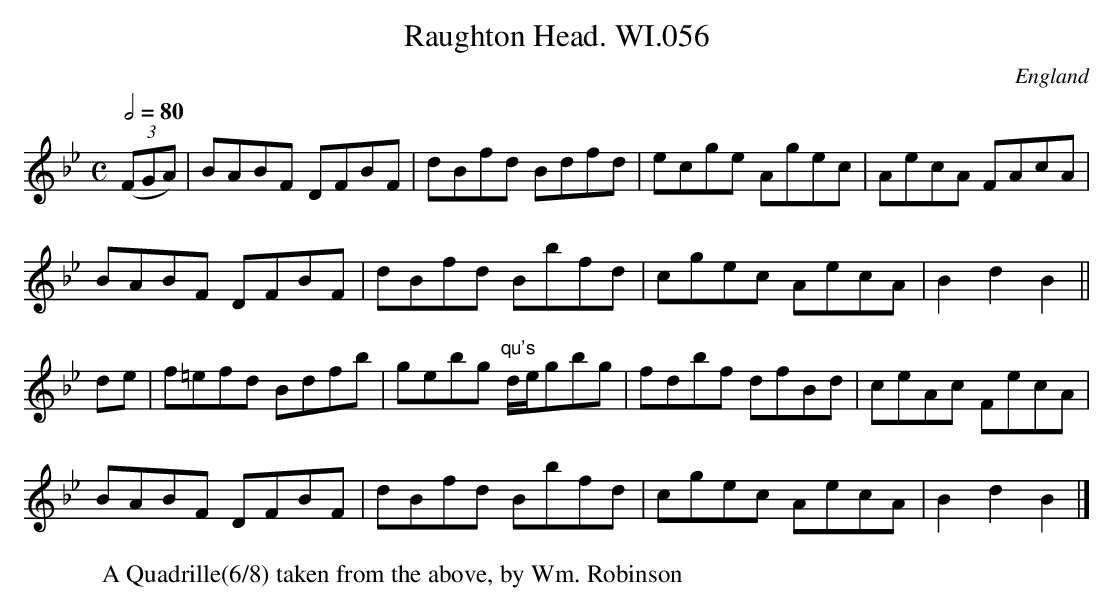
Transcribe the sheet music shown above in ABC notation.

X:1
T:Raughton Head. WI.056
M:C
L:1/8
Q:1/2=80
O:England
notC:"A Hornpipe, by J.Adams"
K:Bb major
((3FGA)|BABF DFBF|dBfd Bdfd|ecge Agec|AecA FAcA|!
BABF DFBF|dBfd Bbfd|cgec AecA|B2d2 B2||!
de|f=efd Bdfb|gebg "qu's"d/e/gbg|fdbf dfBd|ceAc FecA|!
BABF DFBF|dBfd Bbfd|cgec AecA|B2d2 B2|]
W:A Quadrille(6/8) taken from the above, by Wm. Robinson
